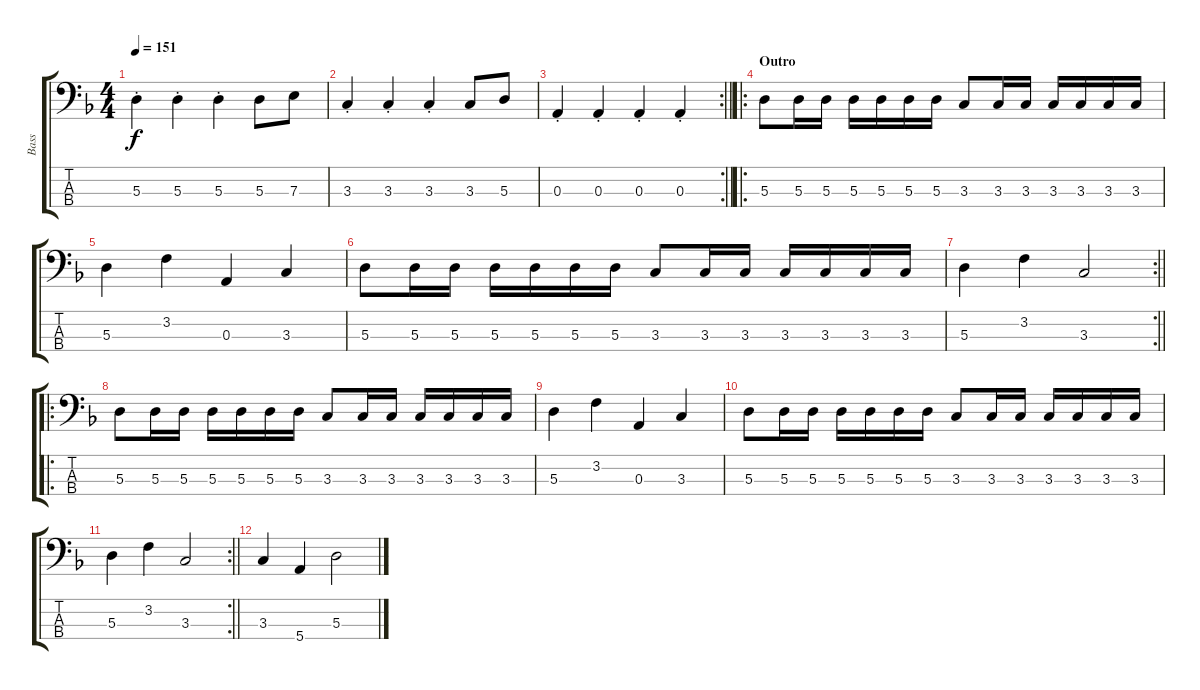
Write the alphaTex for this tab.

\track ("Bass" "Bass") {instrument electricbasspick}
\staff {score tabs}
\tuning (G2 D2 A1 E1) {hide}
\ts (4 4)
\tempo 151
\clef f4
\ks dminor
5.3{st}.4{dy f} 5.3{st}.4 5.3{st}.4 5.3.8 7.3.8 |
3.3{st}.4 3.3{st}.4 3.3{st}.4 3.3.8 5.3.8 |
\rc 2
\barLineRight lightlight
0.3{st}.4 0.3{st}.4 0.3{st}.4 0.3{st}.4 |
\ro
\section ("" "Outro")
5.3.8 5.3.16 5.3.16 5.3.16 5.3.16 5.3.16 5.3.16 3.3.8 3.3.16 3.3.16 3.3.16 3.3.16 3.3.16 3.3.16 |
5.3.4 3.2.4 0.3.4 3.3.4 |
5.3.8 5.3.16 5.3.16 5.3.16 5.3.16 5.3.16 5.3.16 3.3.8 3.3.16 3.3.16 3.3.16 3.3.16 3.3.16 3.3.16 |
\rc 2
\barLineRight lightlight
5.3.4 3.2.4 3.3.2 |
\ro
5.3.8 5.3.16 5.3.16 5.3.16 5.3.16 5.3.16 5.3.16 3.3.8 3.3.16 3.3.16 3.3.16 3.3.16 3.3.16 3.3.16 |
5.3.4 3.2.4 0.3.4 3.3.4 |
5.3.8 5.3.16 5.3.16 5.3.16 5.3.16 5.3.16 5.3.16 3.3.8 3.3.16 3.3.16 3.3.16 3.3.16 3.3.16 3.3.16 |
\rc 2
\barLineRight lightlight
5.3.4 3.2.4 3.3.2 |
3.3.4 5.4.4 5.3.2
